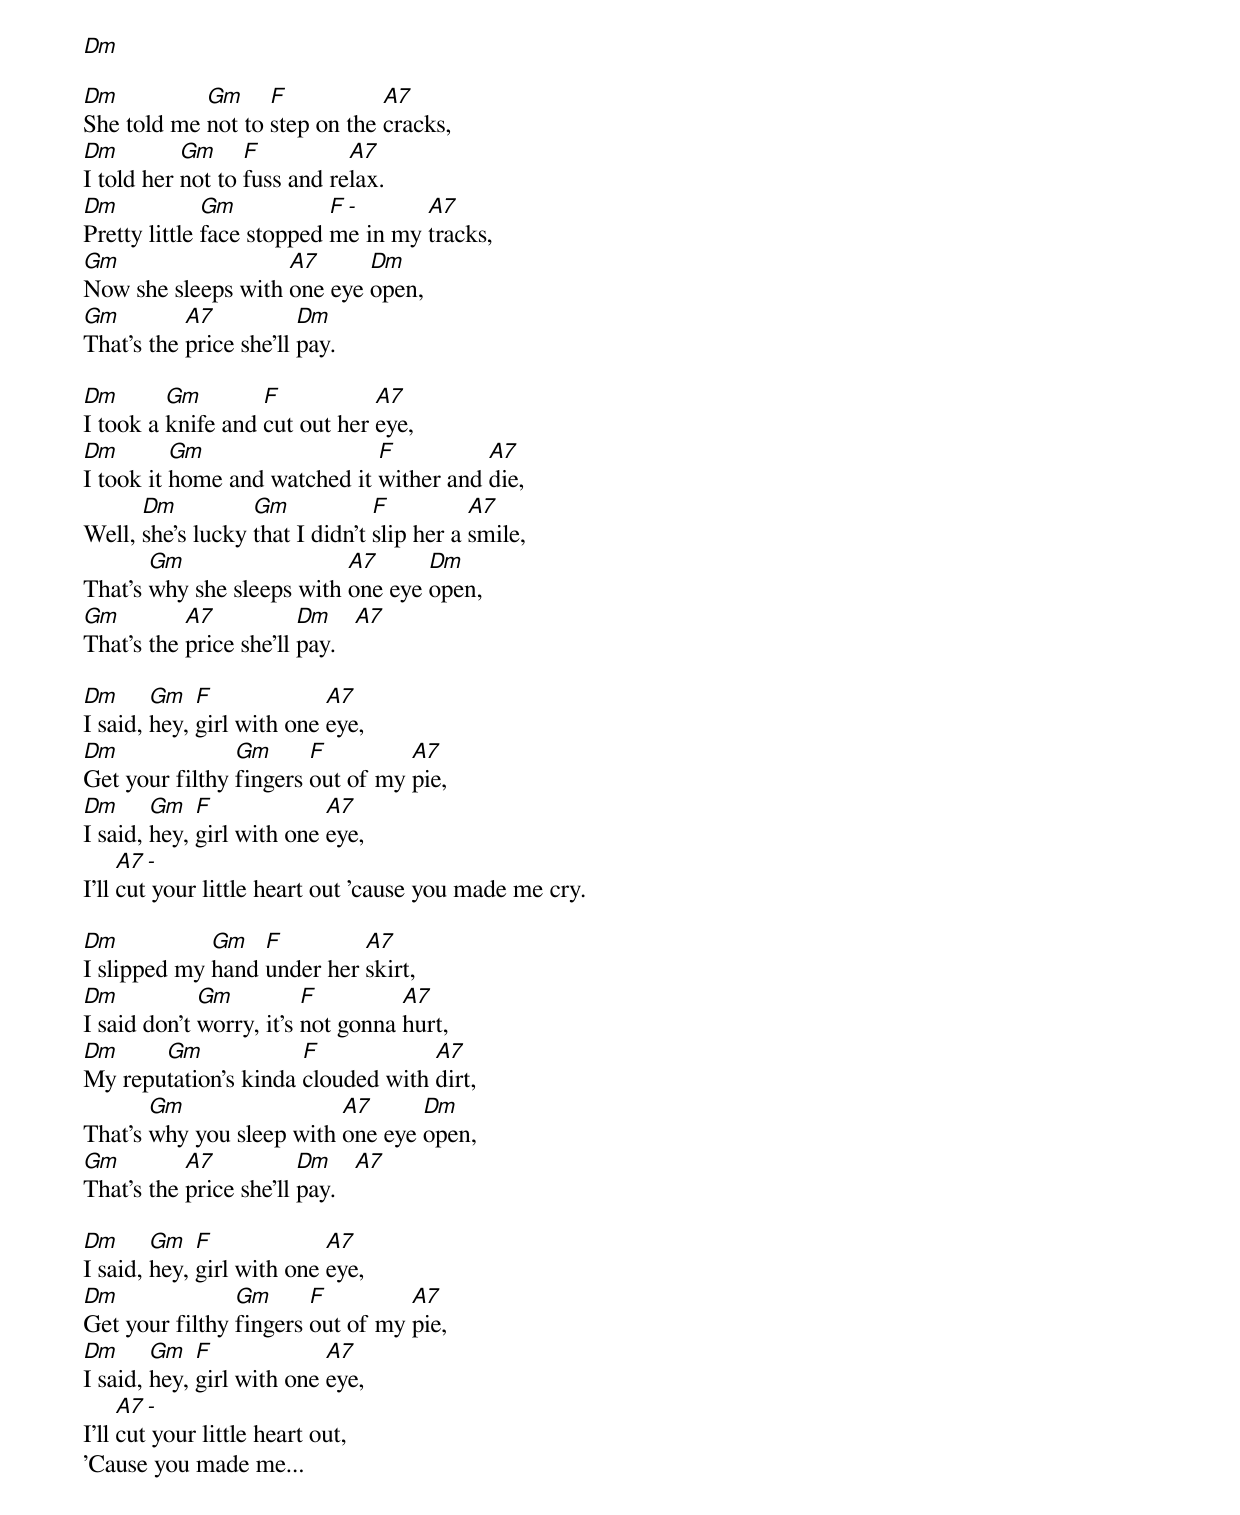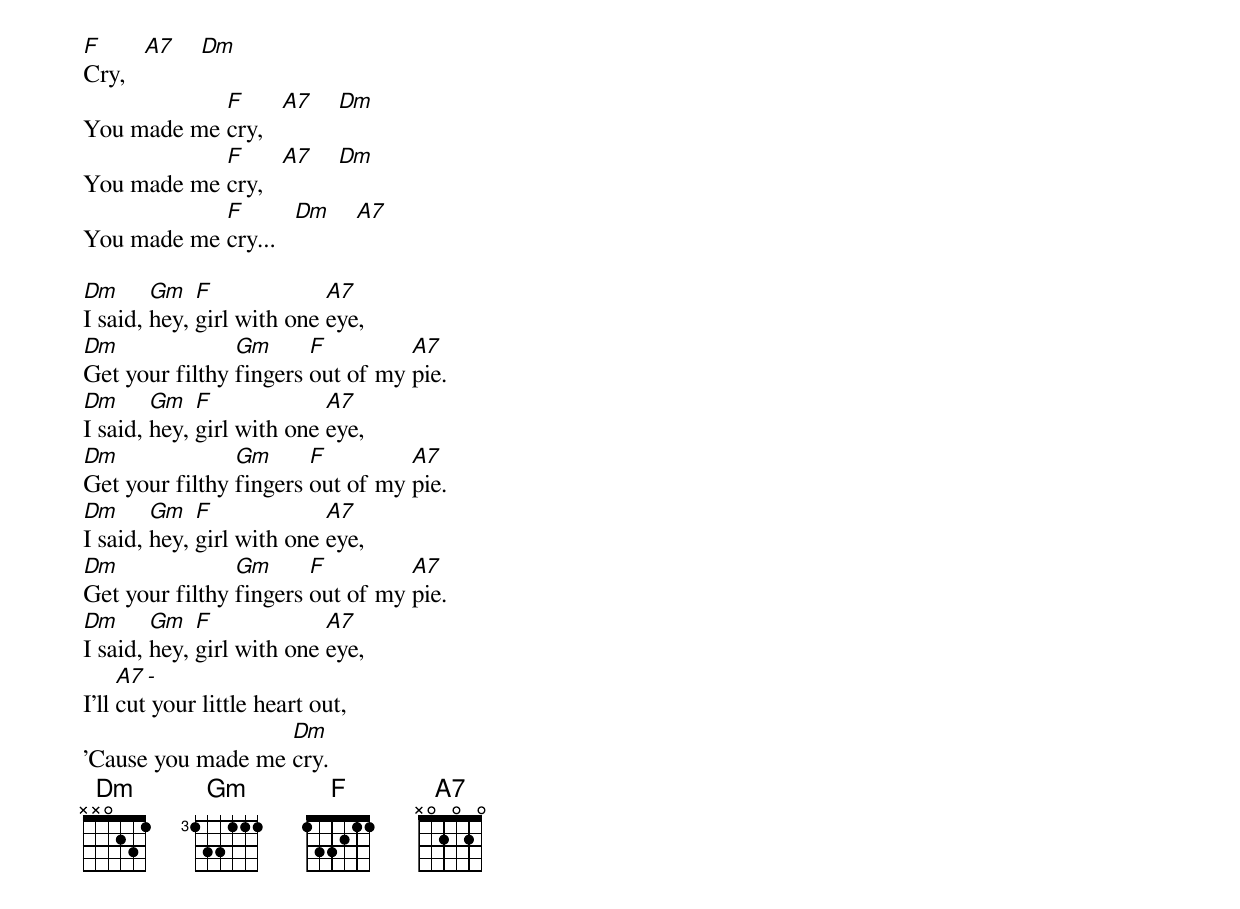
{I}
[Dm]

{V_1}
[Dm]She told me [Gm]not to [F]step on the [A7]cracks,
[Dm]I told her [Gm]not to [F]fuss and re[A7]lax.
[Dm]Pretty little [Gm]face stopped [F -]me in my [A7]tracks,
[Gm]Now she sleeps with [A7]one eye [Dm]open,
[Gm]That's the [A7]price she'll [Dm]pay.

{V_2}
[Dm]I took a [Gm]knife and [F]cut out her [A7]eye,
[Dm]I took it [Gm]home and watched it [F]wither and [A7]die,
Well, [Dm]she's lucky [Gm]that I didn't [F]slip her a [A7]smile,
That's [Gm]why she sleeps with [A7]one eye [Dm]open,
[Gm]That's the [A7]price she'll [Dm]pay.   [A7]

{C}
[Dm]I said, [Gm]hey, [F]girl with one [A7]eye,
[Dm]Get your filthy [Gm]fingers [F]out of my [A7]pie,
[Dm]I said, [Gm]hey, [F]girl with one [A7]eye,
I'll [A7 -]cut your little heart out 'cause you made me cry.

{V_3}
[Dm]I slipped my [Gm]hand [F]under her [A7]skirt,
[Dm]I said don't [Gm]worry, it's [F]not gonna [A7]hurt,
[Dm]My repu[Gm]tation's kinda [F]clouded with [A7]dirt,
That's [Gm]why you sleep with [A7]one eye [Dm]open,
[Gm]That's the [A7]price she'll [Dm]pay.   [A7]

{C}
[Dm]I said, [Gm]hey, [F]girl with one [A7]eye,
[Dm]Get your filthy [Gm]fingers [F]out of my [A7]pie,
[Dm]I said, [Gm]hey, [F]girl with one [A7]eye,
I'll [A7 -]cut your little heart out,
'Cause you made me...

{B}
[F]Cry,   [A7]    [Dm]
You made me [F]cry,   [A7]    [Dm]
You made me [F]cry,   [A7]    [Dm]
You made me [F]cry...   [Dm]    [A7]

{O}
[Dm]I said, [Gm]hey, [F]girl with one [A7]eye,
[Dm]Get your filthy [Gm]fingers [F]out of my [A7]pie.
[Dm]I said, [Gm]hey, [F]girl with one [A7]eye,
[Dm]Get your filthy [Gm]fingers [F]out of my [A7]pie.
[Dm]I said, [Gm]hey, [F]girl with one [A7]eye,
[Dm]Get your filthy [Gm]fingers [F]out of my [A7]pie.
[Dm]I said, [Gm]hey, [F]girl with one [A7]eye,
I'll [A7 -]cut your little heart out,
'Cause you made me [Dm]cry.
